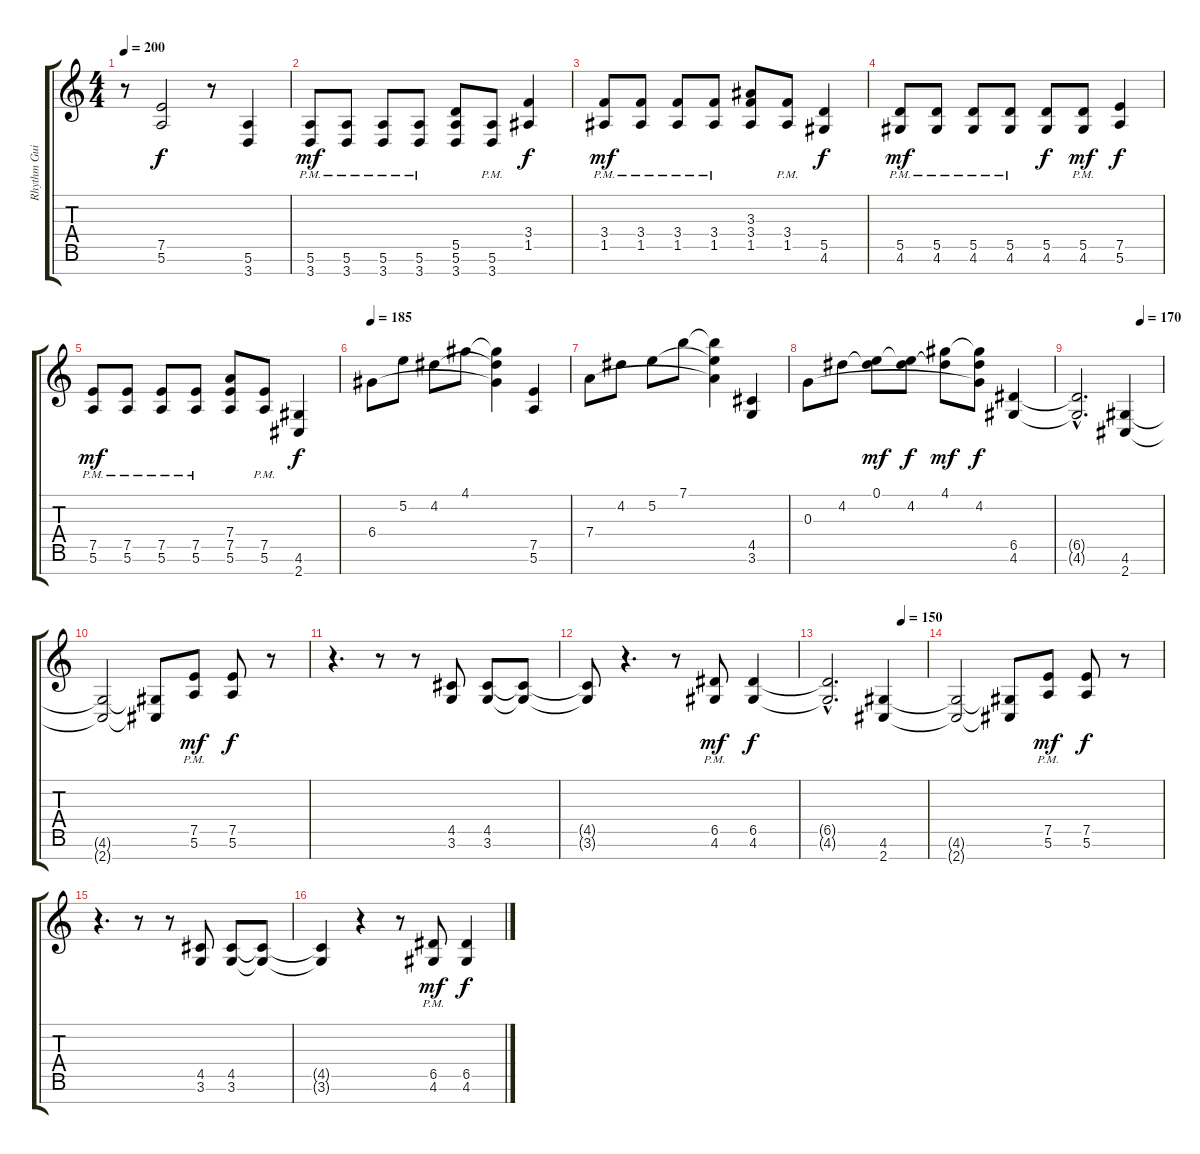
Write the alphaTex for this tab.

\track ("Rhythm Guitar" "Rhythm Gui") {instrument distortionguitar}
\staff {score tabs}
\tuning (E4 B3 G3 D3 A2 E2 B1) {hide}
\ts (4 4)
\tempo 200
\clef g2
\ks c
r.8{dy f} (7.5 5.6).2 r.8 (5.6 3.7).4 |
(5.6{pm} 3.7{pm}).8{dy mf} (5.6{pm} 3.7{pm}).8 (5.6{pm} 3.7{pm}).8 (5.6{pm} 3.7{pm}).8 (5.5 5.6 3.7).8 (5.6{pm} 3.7{pm}).8 (3.4 1.5).4{dy f} |
(3.4{pm} 1.5{pm}).8{dy mf} (3.4{pm} 1.5{pm}).8 (3.4{pm} 1.5{pm}).8 (3.4{pm} 1.5{pm}).8 (3.3 3.4 1.5).8 (3.4{pm} 1.5{pm}).8 (5.5 4.6).4{dy f} |
(5.5{pm} 4.6{pm}).8{dy mf} (5.5{pm} 4.6{pm}).8 (5.5{pm} 4.6{pm}).8 (5.5{pm} 4.6{pm}).8 (5.5 4.6).8{dy f} (5.5{pm} 4.6{pm}).8{dy mf} (7.5 5.6).4{dy f} |
(7.5{pm} 5.6{pm}).8{dy mf} (7.5{pm} 5.6{pm}).8 (7.5{pm} 5.6{pm}).8 (7.5{pm} 5.6{pm}).8 (7.4 7.5 5.6).8 (7.5{pm} 5.6{pm}).8 (4.6 2.7).4{dy f} |
\tempo 185
6.4.8 5.2.8 4.2.8 4.1.8 (4.1{t} 4.2{t} 6.4{t}).4 (7.5 5.6).4 |
7.4.8 4.2.8 5.2.8 7.1.8 (7.1{t} 5.2{t} 7.4{t}).4 (4.5 3.6).4 |
0.3.8 4.2.8 (0.1 4.2{t}).8{dy mf} (0.1{t} 4.2).8{dy f} (4.1 4.2{t}).8{dy mf} (4.1{t} 4.2 0.3{t}).8{dy f} (6.5 4.6).4 |
\tempo (170 0.75)
(6.5{hac t} 4.6{hac t}).2{d} (4.6 2.7).4 |
(4.6{t} 2.7{t}).2 (4.6{t} 2.7{t}).8 (7.5{pm} 5.6{pm}).8{dy mf} (7.5 5.6).8{dy f} r.8 |
r.4{d} r.8 r.8 (4.5 3.6).8 (4.5 3.6).8 (4.5{t} 3.6{t}).8 |
(4.5{t} 3.6{t}).8 r.4{d} r.8 (6.5{pm} 4.6{pm}).8{dy mf} (6.5 4.6).4{dy f} |
\tempo (150 0.75)
(6.5{hac t} 4.6{hac t}).2{d} (4.6 2.7).4 |
(4.6{t} 2.7{t}).2 (4.6{t} 2.7{t}).8 (7.5{pm} 5.6{pm}).8{dy mf} (7.5 5.6).8{dy f} r.8 |
r.4{d} r.8 r.8 (4.5 3.6).8 (4.5 3.6).8 (4.5{t} 3.6{t}).8 |
(4.5{t} 3.6{t}).4 r.4 r.8 (6.5{pm} 4.6{pm}).8{dy mf} (6.5 4.6).4{dy f}
